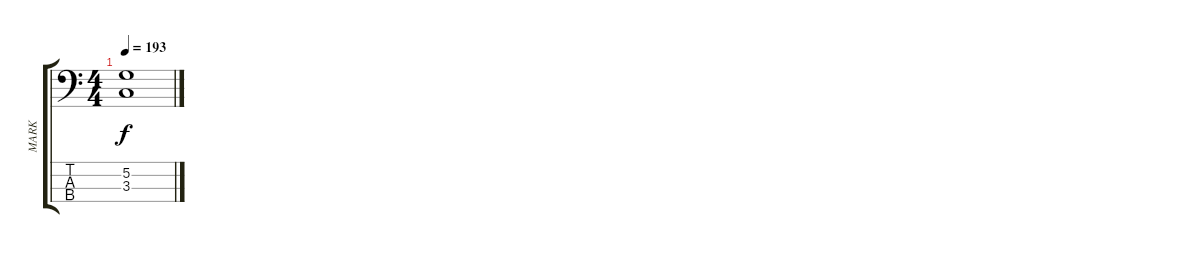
\track ("MARK" "MARK") {instrument electricbasspick}
\staff {score tabs}
\tuning (G2 D2 A1 E1) {hide}
\ts (4 4)
\tempo 193
\clef f4
\ks c
(5.2{t} 3.3{t}).1{dy f}
